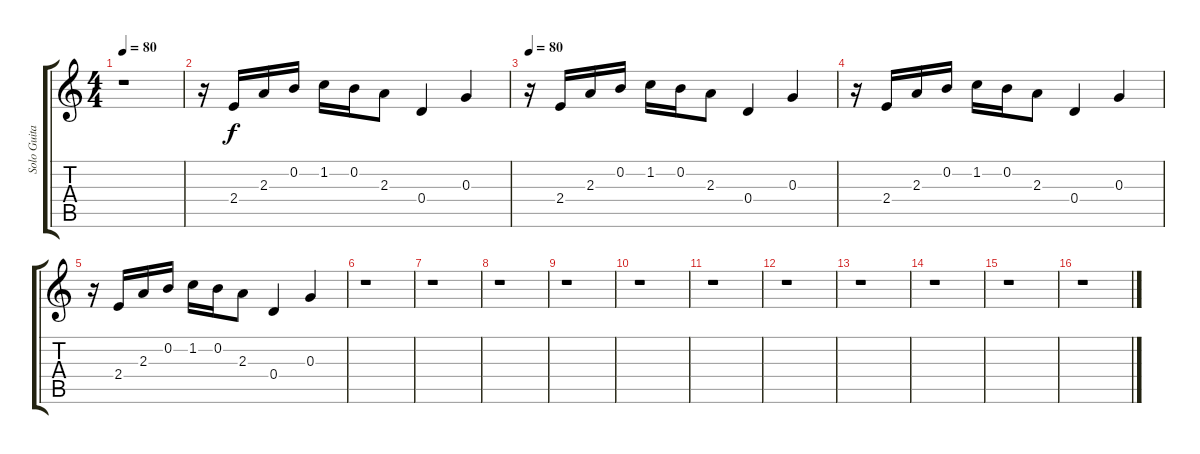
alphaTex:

\track ("Solo Guitar  Begunov    " "Solo Guita") {instrument acousticguitarsteel}
\staff {score tabs}
\tuning (E4 B3 G3 D3 A2 E2) {hide}
\ts (4 4)
\tempo 80
\clef g2
\ks c
r.1{dy f instrument acousticguitarsteel} |
r.16 2.4.16 2.3.16 0.2.16 1.2.16 0.2.16 2.3.8 0.4.4 0.3.4 |
\tempo 80
r.16 2.4.16 2.3.16 0.2.16 1.2.16 0.2.16 2.3.8 0.4.4 0.3.4 |
r.16 2.4.16 2.3.16 0.2.16 1.2.16 0.2.16 2.3.8 0.4.4 0.3.4 |
r.16 2.4.16 2.3.16 0.2.16 1.2.16 0.2.16 2.3.8 0.4.4 0.3.4 |
r.1 |
r.1 |
r.1 |
r.1 |
r.1 |
r.1 |
r.1 |
r.1 |
r.1 |
r.1 |
r.1
